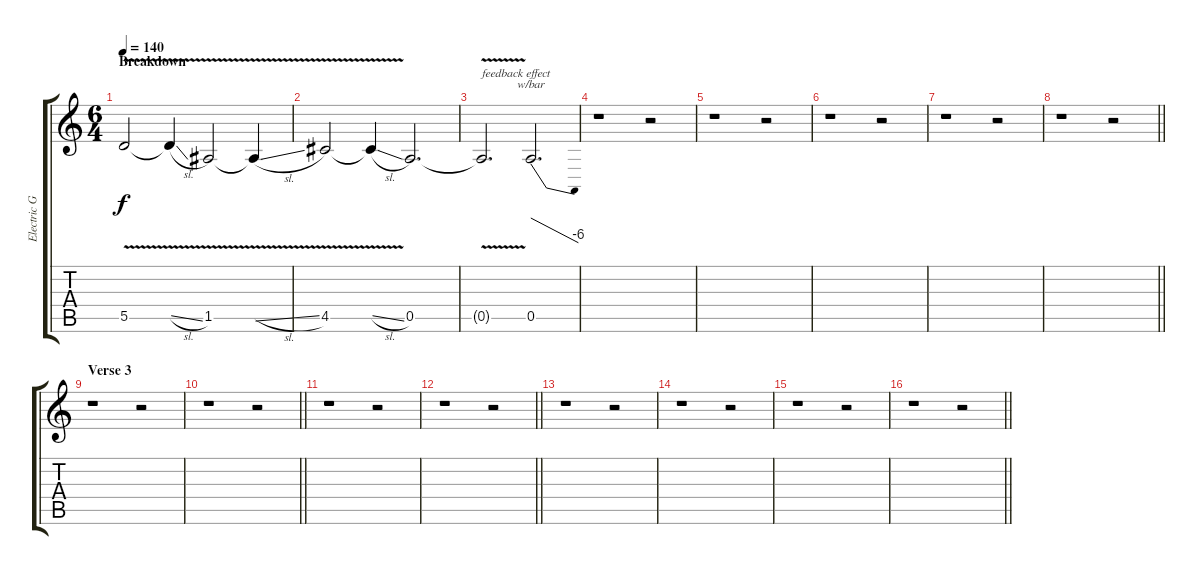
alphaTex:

\track ("Electric Guitar" "Electric G") {instrument electricguitarclean}
\staff {score tabs}
\tuning (E4 B3 G3 D3 A2 D2) {hide}
\ts (6 4)
\section ("" "Breakdown")
\tempo 140
\clef g2
\ks c
5.5{v}.2{dy f} 5.5{sl t}.4 1.5{v}.2 1.5{sl t}.4 |
4.5{v}.2 4.5{sl t}.4 0.5.2{d} |
0.5{v t}.2{d txt "feedback effect"} 0.5.2{d tbe (dive default 0 0 60 -24)} |
r.1 r.2 |
r.1 r.2 |
r.1 r.2 |
r.1 r.2 |
\barLineRight lightlight
r.1 r.2 |
\section ("" "Verse 3")
r.1 r.2 |
\barLineRight lightlight
r.1 r.2 |
r.1 r.2 |
\barLineRight lightlight
r.1 r.2 |
r.1 r.2 |
r.1 r.2 |
r.1 r.2 |
\barLineRight lightlight
r.1 r.2
